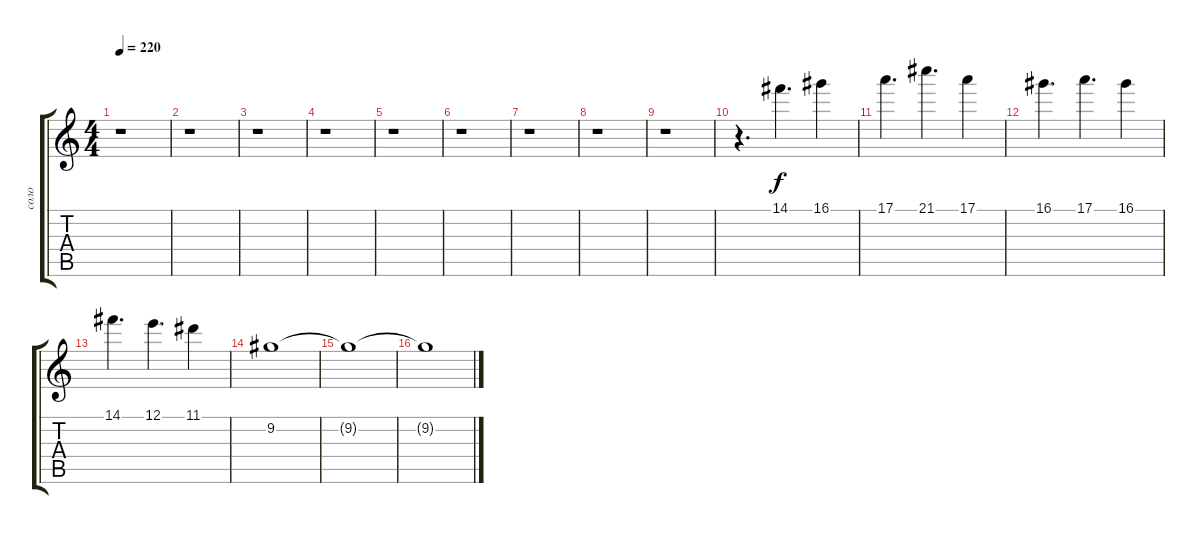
\track ("соло" "соло") {instrument distortionguitar}
\staff {score tabs}
\tuning (E4 B3 G3 D3 A2 E2) {hide}
\ts (4 4)
\tempo 220
\clef g2
\ks c
r.1{dy f} |
r.1 |
r.1 |
r.1 |
r.1 |
r.1 |
r.1 |
r.1 |
r.1 |
r.4{d} 14.1.4{d} 16.1.4 |
17.1.4{d} 21.1.4{d} 17.1.4 |
16.1.4{d} 17.1.4{d} 16.1.4 |
14.1.4{d} 12.1.4{d} 11.1.4 |
9.2.1 |
9.2{t}.1 |
9.2{t}.1
